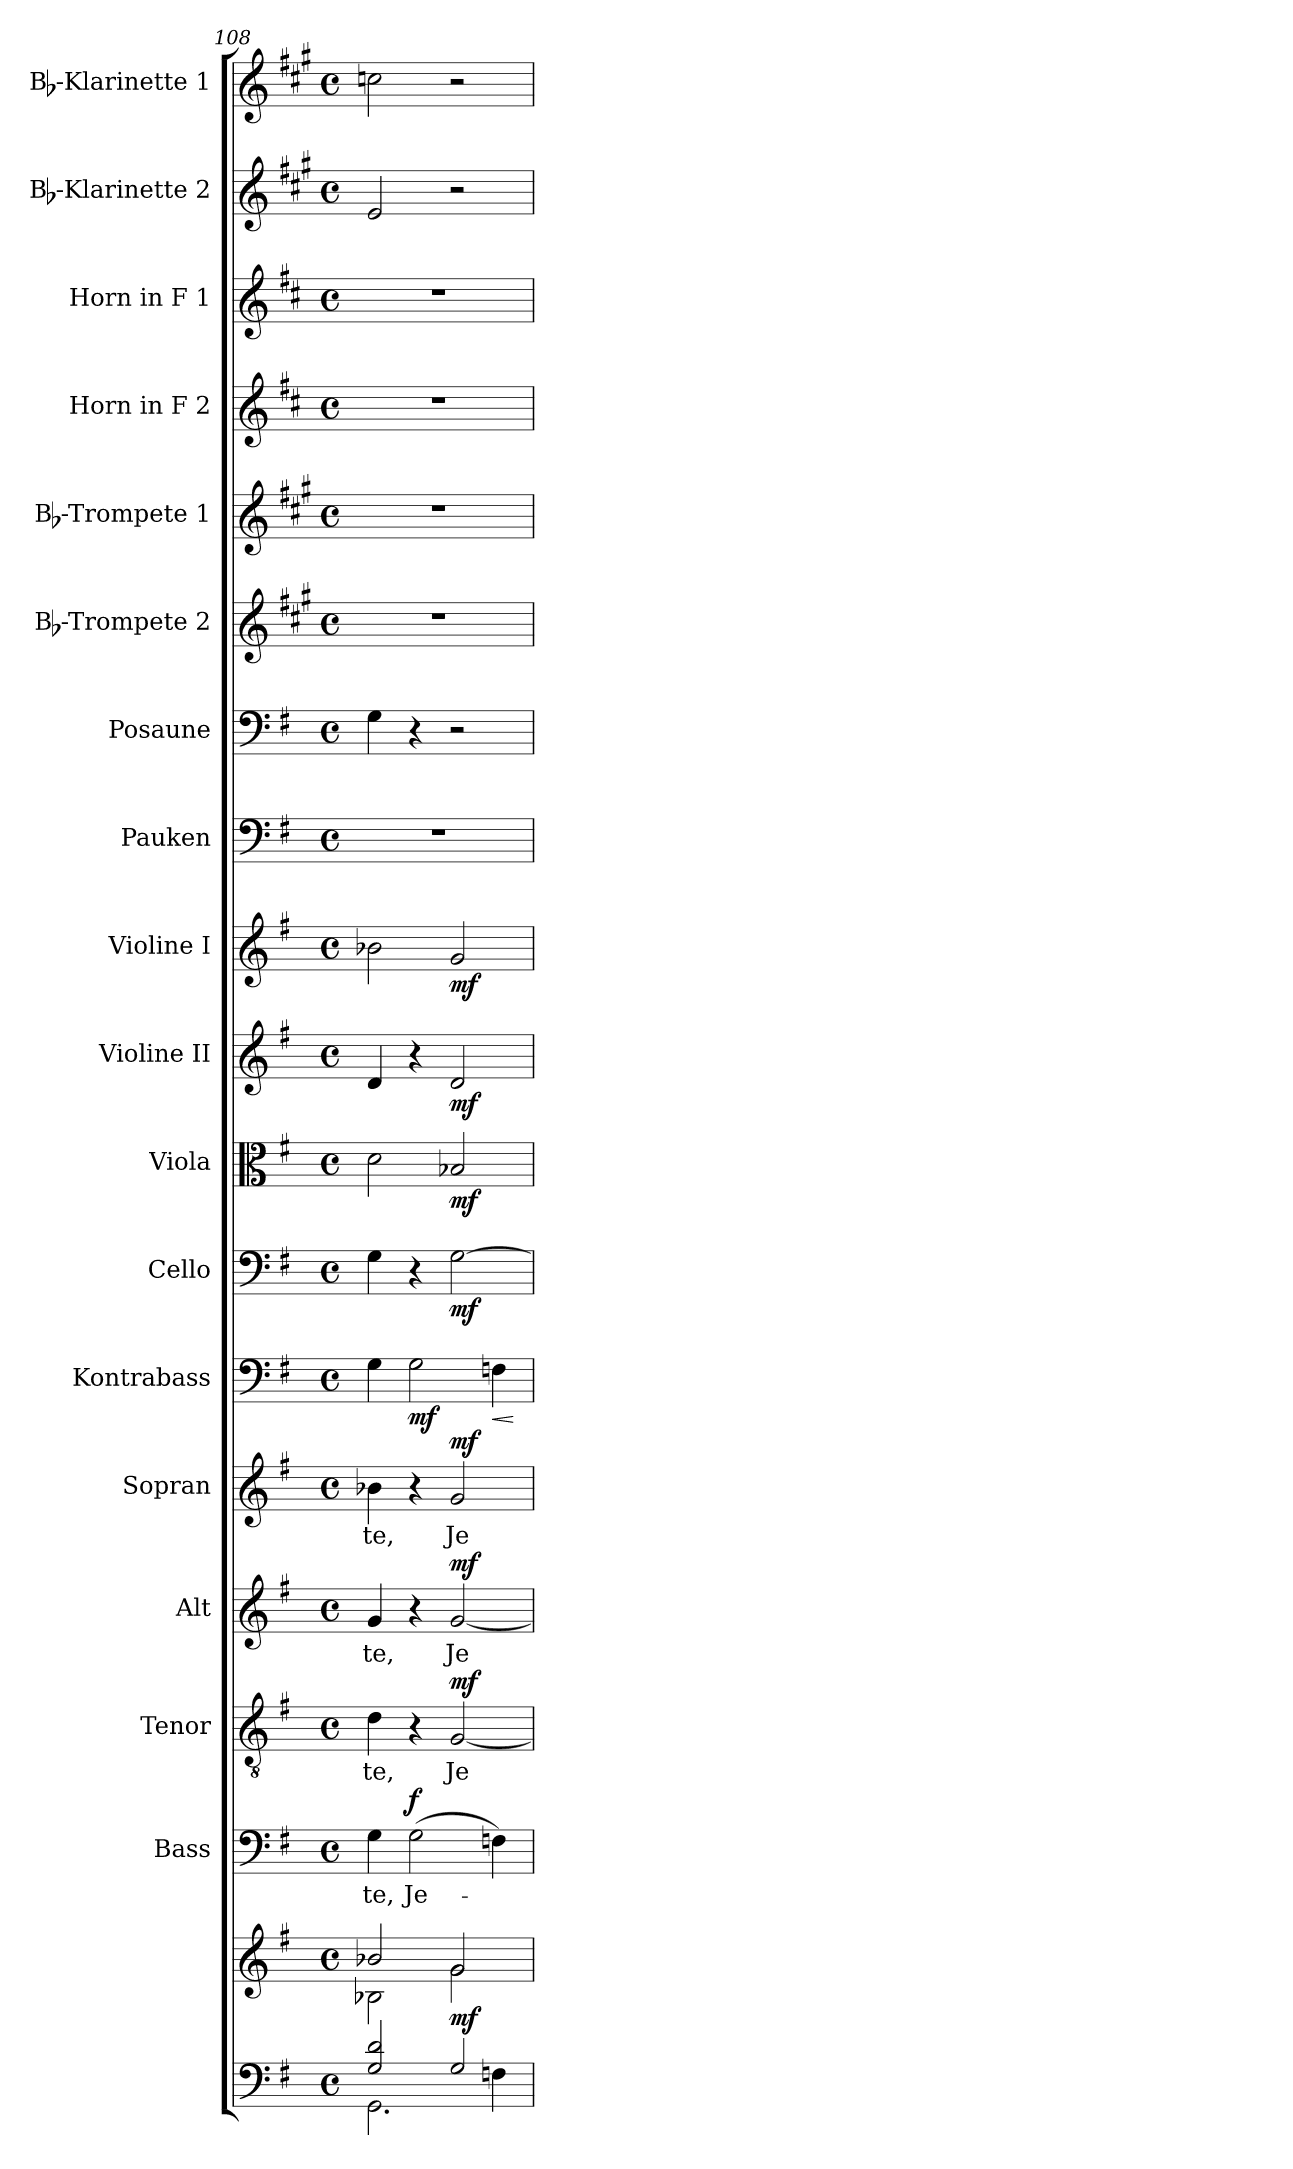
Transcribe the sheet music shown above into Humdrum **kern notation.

**kern	**kern	**dynam	**kern	**text	**dynam	**kern	**text	**dynam	**kern	**text	**dynam	**kern	**text	**dynam	**kern	**dynam	**kern	**dynam	**kern	**dynam	**kern	**dynam	**kern	**dynam	**kern	**kern	**kern	**kern	**kern	**kern	**kern	**kern
*part18	*part18	*part18	*part17	*part17	*part17	*part16	*part16	*part16	*part15	*part15	*part15	*part14	*part14	*part14	*part13	*part13	*part12	*part12	*part11	*part11	*part10	*part10	*part9	*part9	*part8	*part7	*part6	*part5	*part4	*part3	*part2	*part1
*staff19	*staff18	*staff18/19	*staff17	*staff17	*staff17	*staff16	*staff16	*staff16	*staff15	*staff15	*staff15	*staff14	*staff14	*staff14	*staff13	*staff13	*staff12	*staff12	*staff11	*staff11	*staff10	*staff10	*staff9	*staff9	*staff8	*staff7	*staff6	*staff5	*staff4	*staff3	*staff2	*staff1
*	*	*	*I"Bass	*	*	*I"Tenor	*	*	*I"Alt	*	*	*I"Sopran	*	*	*I"Kontrabass	*	*I"Cello	*	*I"Viola	*	*I"Violine II	*	*I"Violine I	*	*I"Pauken	*I"Posaune	*I"Bb-Trompete 2	*I"Bb-Trompete 1	*I"Horn in F 2	*I"Horn in F 1	*I"Bb-Klarinette 2	*I"Bb-Klarinette 1
*	*	*	*I'B.	*	*	*I'T.	*	*	*I'A.	*	*	*I'S.	*	*	*I'Kb.	*	*	*	*I'Vla.	*	*I'Vl. II	*	*I'Vl. I	*	*I'Pk.	*I'Pos.	*I'Bb Trp. 2	*I'Bb Trp. 1	*	*	*I'Bb Kl. 2	*I'Bb Kl. 1
!!LO:PB:g=z
*clefF4	*clefG2	*	*clefF4	*	*	*clefGv2	*	*	*clefG2	*	*	*clefG2	*	*	*clefF4	*	*clefF4	*	*clefC3	*	*clefG2	*	*clefG2	*	*clefF4	*clefF4	*clefG2	*clefG2	*clefG2	*clefG2	*clefG2	*clefG2
*	*	*	*	*	*	*	*	*	*	*	*	*	*	*	*ITrd7c12	*	*	*	*	*	*	*	*	*	*	*	*ITrd1c2	*ITrd1c2	*ITrd4c7	*ITrd4c7	*ITrd1c2	*ITrd1c2
*k[f#]	*k[f#]	*	*k[f#]	*	*	*k[f#]	*	*	*k[f#]	*	*	*k[f#]	*	*	*k[f#]	*	*k[f#]	*	*k[f#]	*	*k[f#]	*	*k[f#]	*	*k[f#]	*k[f#]	*k[f#]	*k[f#]	*k[f#]	*k[f#]	*k[f#]	*k[f#]
*G:	*G:	*	*G:	*	*	*G:	*	*	*G:	*	*	*G:	*	*	*G:	*	*G:	*	*G:	*	*G:	*	*G:	*	*G:	*G:	*G:	*G:	*G:	*G:	*G:	*G:
*M4/4	*M4/4	*	*M4/4	*	*	*M4/4	*	*	*M4/4	*	*	*M4/4	*	*	*M4/4	*	*M4/4	*	*M4/4	*	*M4/4	*	*M4/4	*	*M4/4	*M4/4	*M4/4	*M4/4	*M4/4	*M4/4	*M4/4	*M4/4
*met(c)	*met(c)	*	*met(c)	*	*	*met(c)	*	*	*met(c)	*	*	*met(c)	*	*	*met(c)	*	*met(c)	*	*met(c)	*	*met(c)	*	*met(c)	*	*met(c)	*met(c)	*met(c)	*met(c)	*met(c)	*met(c)	*met(c)	*met(c)
=108	=108	=108	=108	=108	=108	=108	=108	=108	=108	=108	=108	=108	=108	=108	=108	=108	=108	=108	=108	=108	=108	=108	=108	=108	=108	=108	=108	=108	=108	=108	=108	=108
*^	*^	*	*	*	*	*	*	*	*	*	*	*	*	*	*	*	*	*	*	*	*	*	*	*	*	*	*	*	*	*	*	*
!	!	!	!	!	!	!LO:LY:b	!	!	!LO:LY:b	!	!	!LO:LY:b	!	!	!LO:LY:b	!	!	!	!	!	!	!	!	!	!	!	!	!	!	!	!	!	!	!
2G/ 2d/	2.GG\	2b-X/	2B-X\	.	4G\	-te,	.	4d\	-te,	.	4g/	-te,	.	4b-X\	-te,	.	4GG\	.	4G\	.	2d\	.	4d/	.	2b-X\	.	1r	4G\	1r	1r	1r	1r	2d/	2b-X\
!	!	!	!	!	!	!LO:LY:b	!LO:DY:a	!	!	!	!	!	!	!	!	!	!	!LO:DY:b	!	!	!	!	!	!	!	!	!	!	!	!	!	!	!	!
.	.	.	.	.	(>2G\	Je-	f	4r	.	.	4r	.	.	4r	.	.	2GG\	mf	4r	.	.	.	4r	.	.	.	.	4r	.	.	.	.	.	.
!	!	!	!	!LO:DY:b	!	!	!	!	!LO:LY:b	!LO:DY:a	!	!LO:LY:b	!LO:DY:a	!	!LO:LY:b	!LO:DY:a	!	!	!	!LO:DY:b	!	!LO:DY:b	!	!LO:DY:b	!	!LO:DY:b	!	!	!	!	!	!	!	!
2G/	.	2g/	2g\	mf	.	.	.	[2G/	Je-	mf	[2g/	Je-	mf	2g/	Je-	mf	.	.	[2G\	mf	2B-X/	mf	2d/	mf	2g/	mf	.	2r	.	.	.	.	2r	2r
!	!	!	!	!	!	!	!	!	!	!	!	!	!	!	!	!	!	!LO:HP:b	!	!	!	!	!	!	!	!	!	!	!	!	!	!	!	!
.	4Fn\	.	.	.	4Fn\)	.	.	.	.	.	.	.	.	.	.	.	4FFn\	<	.	.	.	.	.	.	.	.	.	.	.	.	.	.	.	.
*v	*v	*	*	*	*	*	*	*	*	*	*	*	*	*	*	*	*	*	*	*	*	*	*	*	*	*	*	*	*	*	*	*	*	*
*	*v	*v	*	*	*	*	*	*	*	*	*	*	*	*	*	*	*	*	*	*	*	*	*	*	*	*	*	*	*	*	*	*	*
.	.	.	.	.	.	.	.	.	.	.	.	.	.	.	.	[	.	.	.	.	.	.	.	.	.	.	.	.	.	.	.	.
=	=	=	=	=	=	=	=	=	=	=	=	=	=	=	=	=	=	=	=	=	=	=	=	=	=	=	=	=	=	=	=	=
*-	*-	*-	*-	*-	*-	*-	*-	*-	*-	*-	*-	*-	*-	*-	*-	*-	*-	*-	*-	*-	*-	*-	*-	*-	*-	*-	*-	*-	*-	*-	*-	*-
